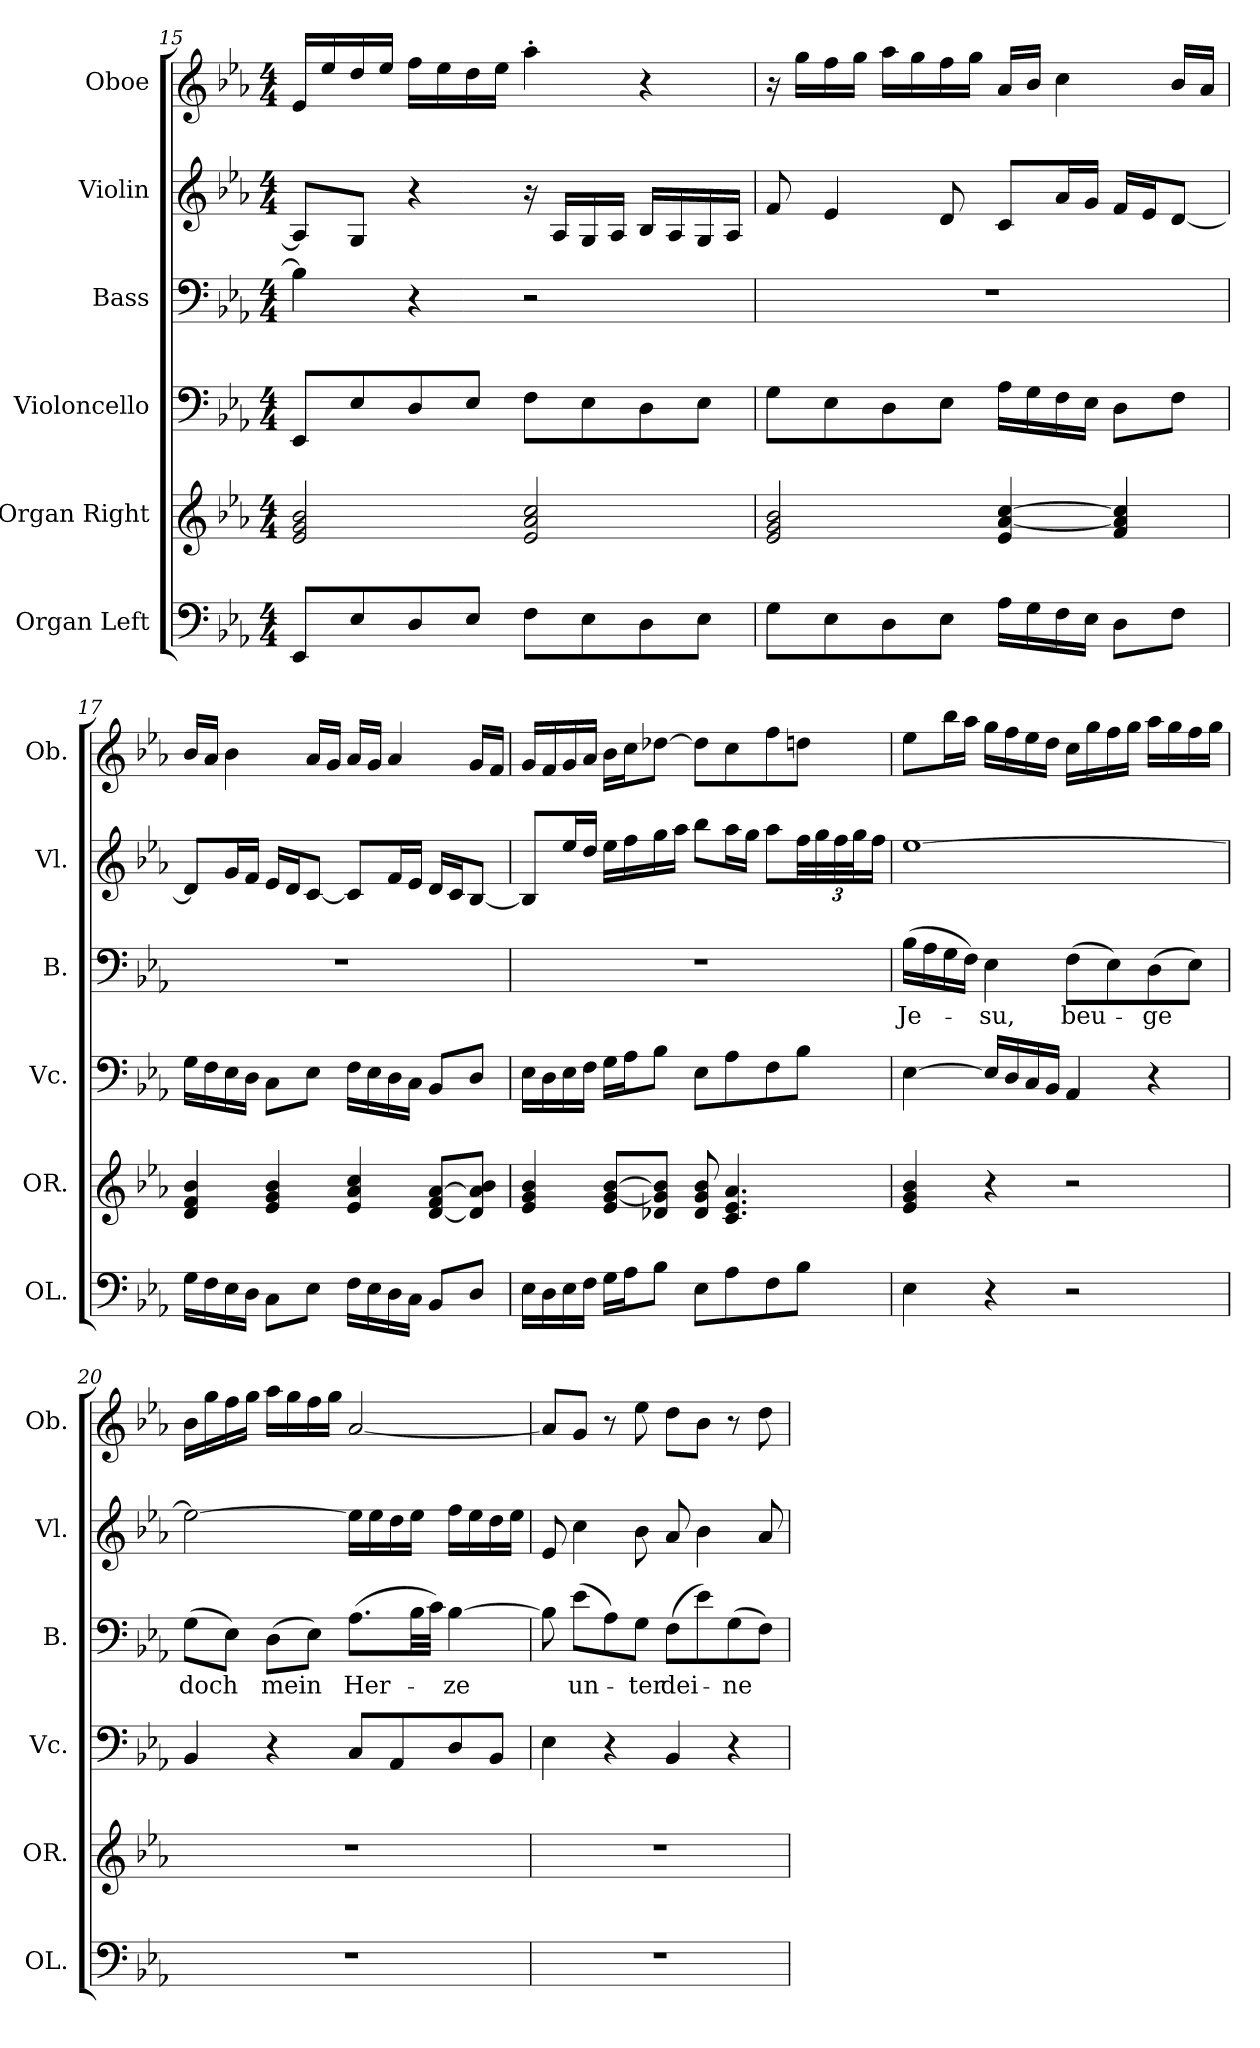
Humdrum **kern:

**kern	**kern	**kern	**kern	**text	**kern	**kern
*part6	*part5	*part4	*part3	*part3	*part2	*part1
*staff6	*staff5	*staff4	*staff3	*staff3	*staff2	*staff1
*I"Organ Left	*I"Organ Right	*I"Violoncello	*I"Bass	*	*I"Violin	*I"Oboe
*I'OL.	*I'OR.	*I'Vc.	*I'B.	*	*I'Vl.	*I'Ob.
*clefF4	*clefG2	*clefF4	*clefF4	*	*clefG2	*clefG2
*k[b-e-a-]	*k[b-e-a-]	*k[b-e-a-]	*k[b-e-a-]	*	*k[b-e-a-]	*k[b-e-a-]
*M4/4	*M4/4	*M4/4	*M4/4	*	*M4/4	*M4/4
=15	=15	=15	=15	=15	=15	=15
8EE-/L	2e-/ 2g/ 2b-/	8EE-/L	4B-\]	.	8A-/L]	16e-/LL
.	.	.	.	.	.	16ee-/
8E-/	.	8E-/	.	.	8G/J	16dd/
.	.	.	.	.	.	16ee-/JJ
8D/	.	8D/	4r	.	4r	16ff\LL
.	.	.	.	.	.	16ee-\
8E-/J	.	8E-/J	.	.	.	16dd\
.	.	.	.	.	.	16ee-\JJ
8F\L	2e-/ 2a-/ 2cc/	8F\L	2r	.	16r	4aa-'\
.	.	.	.	.	16A-/LL	.
8E-\	.	8E-\	.	.	16G/	.
.	.	.	.	.	16A-/JJ	.
8D\	.	8D\	.	.	16B-/LL	4r
.	.	.	.	.	16A-/	.
8E-\J	.	8E-\J	.	.	16G/	.
.	.	.	.	.	16A-/JJ	.
!!LO:PB:g=z
=16	=16	=16	=16	=16	=16	=16
8G\L	2e-/ 2g/ 2b-/	8G\L	1r	.	8f/	16r
.	.	.	.	.	.	16gg\LL
8E-\	.	8E-\	.	.	4e-/	16ff\
.	.	.	.	.	.	16gg\JJ
8D\	.	8D\	.	.	.	16aa-\LL
.	.	.	.	.	.	16gg\
8E-\J	.	8E-\J	.	.	8d/	16ff\
.	.	.	.	.	.	16gg\JJ
16A-\LL	4e-/ [4a-/ [4cc/	16A-\LL	.	.	8c/L	16a-/LL
16G\	.	16G\	.	.	.	16b-/JJ
16F\	.	16F\	.	.	16a-/L	4cc\
16E-\JJ	.	16E-\JJ	.	.	16g/JJ	.
8D\L	4f/ 4a-/] 4cc/]	8D\L	.	.	16f/LL	.
.	.	.	.	.	16e-/J	.
8F\J	.	8F\J	.	.	[8d/J	16b-/LL
.	.	.	.	.	.	16a-/JJ
=17	=17	=17	=17	=17	=17	=17
16G\LL	4d/ 4f/ 4b-/	16G\LL	1r	.	8d/L]	16b-/LL
16F\	.	16F\	.	.	.	16a-/JJ
16E-\	.	16E-\	.	.	16g/L	4b-\
16D\JJ	.	16D\JJ	.	.	16f/JJ	.
8C\L	4e-/ 4g/ 4b-/	8C\L	.	.	16e-/LL	.
.	.	.	.	.	16d/J	.
8E-\J	.	8E-\J	.	.	[8c/J	16a-/LL
.	.	.	.	.	.	16g/JJ
16F\LL	4e-/ 4a-/ 4cc/	16F\LL	.	.	8c/L]	16a-/LL
16E-\	.	16E-\	.	.	.	16g/JJ
16D\	.	16D\	.	.	16f/L	4a-/
16C\JJ	.	16C\JJ	.	.	16e-/JJ	.
8BB-/L	[8d/ 8f/ [8a-/L	8BB-/L	.	.	16d/LL	.
.	.	.	.	.	16c/J	.
8D/J	8d/] 8a-/] 8b-/J	8D/J	.	.	[8B-/J	16g/LL
.	.	.	.	.	.	16f/JJ
!!LO:LB:g=z
=18	=18	=18	=18	=18	=18	=18
16E-\LL	4e-/ 4g/ 4b-/	16E-\LL	1r	.	8B-/L]	16g/LL
16D\	.	16D\	.	.	.	16f/
16E-\	.	16E-\	.	.	16ee-/L	16g/
16F\JJ	.	16F\JJ	.	.	16dd/JJ	16a-/JJ
16G\LL	8e-/ [8g/ [8b-/L	16G\LL	.	.	16ee-\LL	16b-\LL
16A-\J	.	16A-\J	.	.	16ff\	16cc\J
8B-\J	8d-X/ 8g/] 8b-/]J	8B-\J	.	.	16gg\	[8dd-X\J
.	.	.	.	.	16aa-\JJ	.
8E-\L	8d-/ 8g/ 8b-/	8E-\L	.	.	8bb-\L	8dd-\L]
8A-\	4.c/ 4.e-/ 4.a-/	8A-\	.	.	16aa-\L	8cc\
.	.	.	.	.	16gg\JJ	.
8F\	.	8F\	.	.	8aa-\L	8ff\
*	*	*	*	*	*Xbrackettup	*
8B-\J	.	8B-\J	.	.	48ff\LL	8ddn\J
.	.	.	.	.	48gg\	.
.	.	.	.	.	48ff\	.
.	.	.	.	.	48gg\J	.
.	.	.	.	.	24ff\JJ	.
=19	=19	=19	=19	=19	=19	=19
4E-\	4e-/ 4g/ 4b-/	[4E-\	(16B-\LL	Je-	[1ee-	8ee-\L
.	.	.	16A-\	.	.	.
.	.	.	16G\	.	.	16bb-\L
.	.	.	16F\JJ)	.	.	16aa-\JJ
4r	4r	16E-/LL]	4E-\	-su,	.	16gg\LL
.	.	16D/	.	.	.	16ff\
.	.	16C/	.	.	.	16ee-\
.	.	16BB-/JJ	.	.	.	16dd\JJ
2r	2r	4AA-/	(8F\L	beu-	.	16cc\LL
.	.	.	.	.	.	16gg\
.	.	.	8E-\)	.	.	16ff\
.	.	.	.	.	.	16gg\JJ
.	.	4r	(8D\	-ge	.	16aa-\LL
.	.	.	.	.	.	16gg\
.	.	.	8E-\J)	.	.	16ff\
.	.	.	.	.	.	16gg\JJ
!!LO:PB:g=z
=20	=20	=20	=20	=20	=20	=20
1r	1r	4BB-/	(8G\L	doch	2ee-\_	16b-\LL
.	.	.	.	.	.	16gg\
.	.	.	8E-\J)	.	.	16ff\
.	.	.	.	.	.	16gg\JJ
.	.	4r	(8D\L	mein	.	16aa-\LL
.	.	.	.	.	.	16gg\
.	.	.	8E-\J)	.	.	16ff\
.	.	.	.	.	.	16gg\JJ
.	.	8C/L	(8.A-\L	Her-	16ee-\LL]	[2a-/
.	.	.	.	.	16ee-\	.
.	.	8AA-/	.	.	16dd\	.
.	.	.	32B-\LL	.	16ee-\JJ	.
.	.	.	32c\JJJ)	.	.	.
.	.	8D/	[4B-\	-ze	16ff\LL	.
.	.	.	.	.	16ee-\	.
.	.	8BB-/J	.	.	16dd\	.
.	.	.	.	.	16ee-\JJ	.
=21	=21	=21	=21	=21	=21	=21
1r	1r	4E-\	8B-\]	.	8e-/	8a-/L]
.	.	.	(8e-\L	un-	4cc\	8g/J
.	.	4r	8A-\)	.	.	8r
.	.	.	8G\J	-ter	8b-\	8ee-\
.	.	4BB-/	(8F\L	dei-	8a-/	8dd\L
.	.	.	8e-\)	.	4b-\	8b-\J
.	.	4r	(8G\	-ne	.	8r
.	.	.	8F\J)	.	8a-/	8dd\
=	=	=	=	=	=	=
*-	*-	*-	*-	*-	*-	*-
